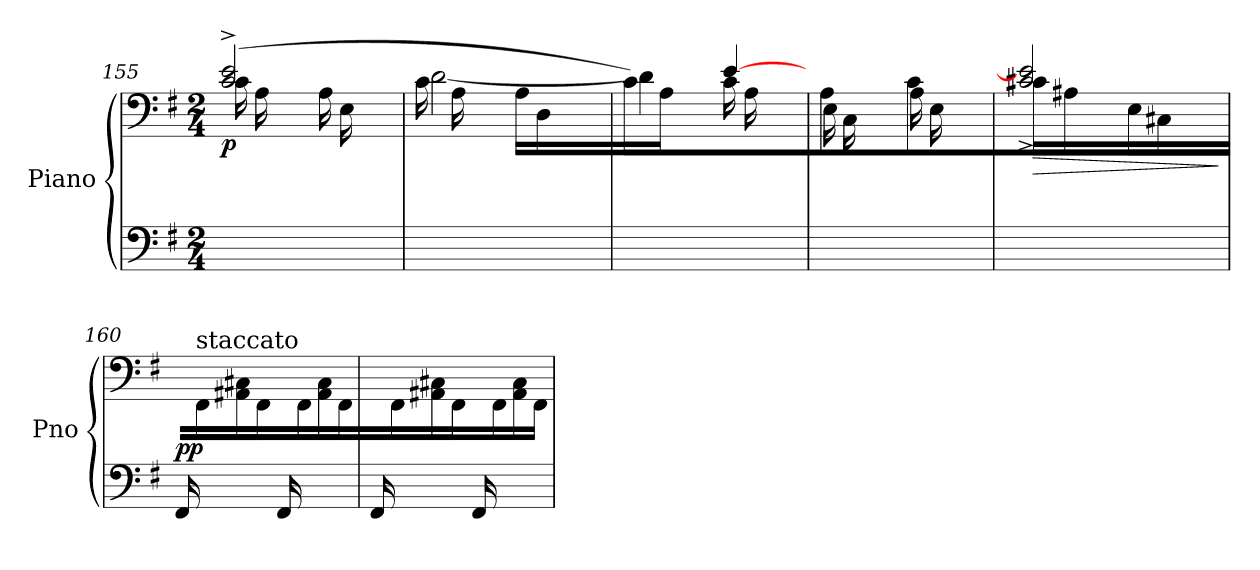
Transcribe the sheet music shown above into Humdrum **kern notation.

**kern	**kern	**dynam
*part1	*part1	*part1
*staff2	*staff1	*staff1/2
*I"Piano	*	*
*I'Pno	*	*
!!LO:LB:g=z
*clefF4	*clefF4	*
*k[f#]	*k[f#]	*
*G:	*G:	*
*M2/4	*M2/4	*
=155	=155	=155
*	*^	*
!	!	!	!LO:DY:b
8ryy	(2c/^ 2e/^	16c\LL	p
.	.	16A\	.
16A/	.	8ryy	.
16E/JJ	.	.	.
8ryy	.	16A\LL	.
.	.	16E\	.
16C/ 16E/	.	8ryy	.
16FF#/JJ	.	.	.
=156	=156	=156	=156
*^	*	*	*
8ryy	2ryy	16c\LL	[2d\	.
.	.	16A\	.	.
16A/	.	8ryy	.	.
16D/JJ	.	.	.	.
8ryy	.	16A\LL	.	.
.	.	16D\	.	.
16C/ 16D/	.	8ryy	.	.
16FF#/JJ	.	.	.	.
=157	=157	=157	=157	=157
*	*^	*^	*^	*
8ryy	4ryy	4.ryy	16c\LL)	4d\]	4ryy	4ryy	.
.	.	.	16A\	.	.	.	.
16A/	.	.	8ryy	.	.	.	.
16D/JJ	.	.	.	.	.	.	.
4ryy	4ryy	.	4ryy	4ryy	[4e/	16c\LL	.
.	.	.	.	.	.	16A\	.
.	.	16A/	.	.	.	8ryy	.
.	.	16E/JJ	.	.	.	.	.
*	*v	*v	*	*	*	*	*
*	*	*	*	*v	*v	*
=158	=158	=158	=158	=158	=158
8ryy	4.ryy	4A/	16E\LL	4ryy	.
.	.	.	16C\	.	.
16C/	.	.	4.ryy	.	.
16AA/JJ	.	.	.	.	.
4ryy	.	4c/	.	16A\LL	.
.	.	.	.	16E\	.
.	16E/	.	.	8ryy	.
.	16C/JJ	.	.	.	.
*	*	*	*v	*v	*
=159	=159	=159	=159	=159
!	!	!	!	!LO:HP:b
*v	*v	*	*	*
8ryy	16c#X\LL	2c#X/^ 2e/]^	>
.	16A#X\	.	.
16A#/	8ryy	.	.
16E/JJ	.	.	.
8ryy	16E\LL	.	.
.	16C#X\	.	.
16C#/	8ryy	.	.
16AA#X/JJ	.	.	.
*	*v	*v	*
.	.	]
!!LO:LB:g=z
=160	=160	=160
*^	*	*
!	!	!	!LO:DY:a=2
16FF#/LL	2ryy	16ryy	pp
!	!	!LO:TX:a:t=staccato	!
8.ryy	.	16FF#\	.
.	.	16AA#X\ 16C#X\	.
.	.	16FF#\JJ	.
16FF#/LL	.	16ryy	.
8.ryy	.	16FF#\	.
.	.	16AA#\ 16C#\	.
.	.	16FF#\JJ	.
=161	=161	=161	=161
16FF#/LL	2ryy	16ryy	.
8.ryy	.	16FF#\	.
.	.	16AA#X\ 16C#X\	.
.	.	16FF#\JJ	.
16FF#/LL	.	16ryy	.
8.ryy	.	16FF#\	.
.	.	16AA#\ 16C#\	.
.	.	16FF#\JJ	.
*v	*v	*	*
=	=	=
*-	*-	*-
